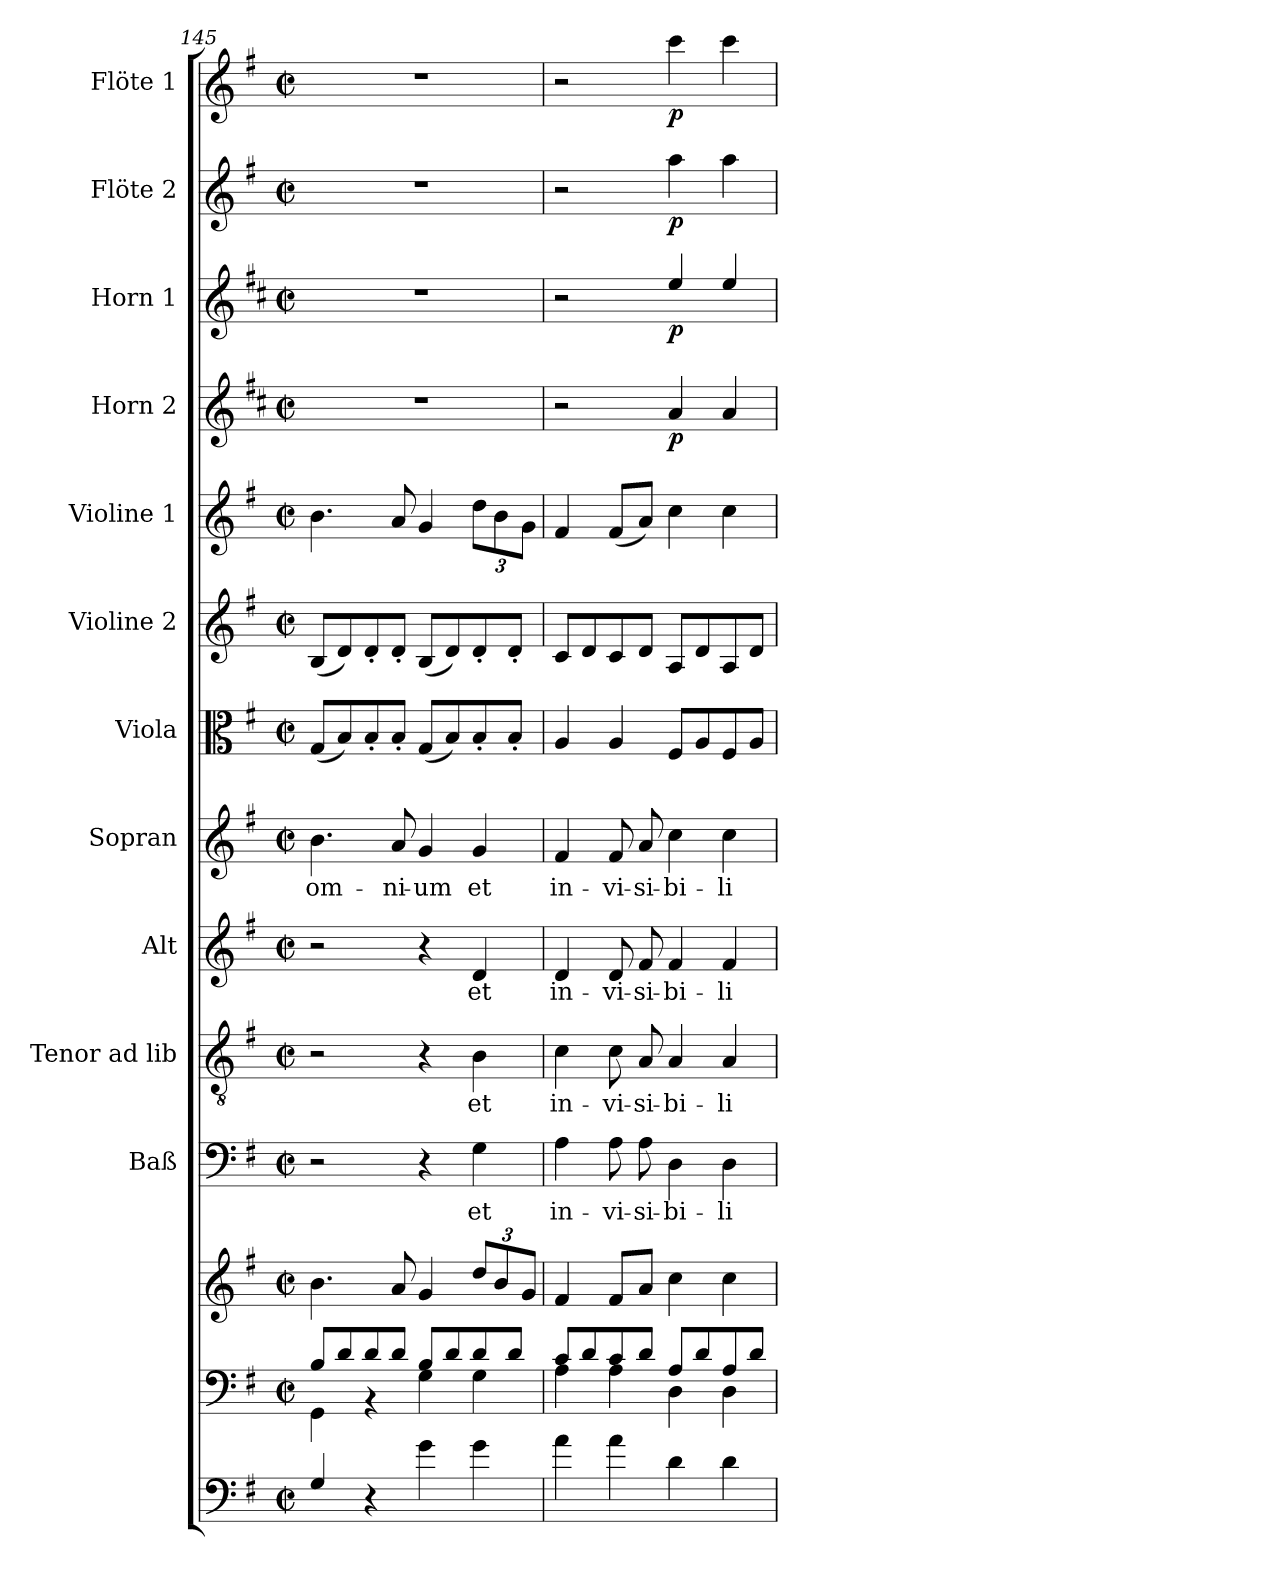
**kern	**kern	**kern	**kern	**text	**kern	**text	**kern	**text	**kern	**text	**kern	**kern	**kern	**kern	**dynam	**kern	**dynam	**kern	**dynam	**kern	**dynam
*part13	*part12	*part12	*part11	*part11	*part10	*part10	*part9	*part9	*part8	*part8	*part7	*part6	*part5	*part4	*part4	*part3	*part3	*part2	*part2	*part1	*part1
*staff14	*staff13	*staff12	*staff11	*staff11	*staff10	*staff10	*staff9	*staff9	*staff8	*staff8	*staff7	*staff6	*staff5	*staff4	*staff4	*staff3	*staff3	*staff2	*staff2	*staff1	*staff1
*	*	*	*I"Baß	*	*I"Tenor ad lib	*	*I"Alt	*	*I"Sopran	*	*I"Viola	*I"Violine 2	*I"Violine 1	*I"Horn 2	*	*I"Horn 1	*	*I"Flöte 2	*	*I"Flöte 1	*
*	*	*	*I'Baß	*	*I'Ten	*	*I'Alt	*	*I'Sop	*	*I'Vla.	*I'Vln. 2	*I'Vln. 1	*I'Hrn. 2	*	*I'Hrn. 1	*	*I'Fl. 2	*	*I'Fl. 1	*
!!LO:PB:g=z
*clefF4	*clefF4	*clefG2	*clefF4	*	*clefGv2	*	*clefG2	*	*clefG2	*	*clefC3	*clefG2	*clefG2	*clefG2	*	*clefG2	*	*clefG2	*	*clefG2	*
*ITrd7c12	*	*	*	*	*	*	*	*	*	*	*	*	*	*ITrd4c7	*	*ITrd4c7	*	*	*	*	*
*k[f#]	*k[f#]	*k[f#]	*k[f#]	*	*k[f#]	*	*k[f#]	*	*k[f#]	*	*k[f#]	*k[f#]	*k[f#]	*k[f#]	*	*k[f#]	*	*k[f#]	*	*k[f#]	*
*G:	*G:	*G:	*G:	*	*G:	*	*G:	*	*G:	*	*G:	*G:	*G:	*G:	*	*G:	*	*G:	*	*G:	*
*M2/2	*M2/2	*M2/2	*M2/2	*	*M2/2	*	*M2/2	*	*M2/2	*	*M2/2	*M2/2	*M2/2	*M2/2	*	*M2/2	*	*M2/2	*	*M2/2	*
*met(c|)	*met(c|)	*met(c|)	*met(c|)	*	*met(c|)	*	*met(c|)	*	*met(c|)	*	*met(c|)	*met(c|)	*met(c|)	*met(c|)	*	*met(c|)	*	*met(c|)	*	*met(c|)	*
=145	=145	=145	=145	=145	=145	=145	=145	=145	=145	=145	=145	=145	=145	=145	=145	=145	=145	=145	=145	=145	=145
*	*^	*	*	*	*	*	*	*	*	*	*	*	*	*	*	*	*	*	*	*	*
!	!	!	!	!	!	!	!	!	!	!	!LO:LY:b	!	!	!	!	!	!	!	!	!	!	!
4GG/	8B/L	4GG\	4.b\	2r	.	2r	.	2r	.	4.b\	om-	(<8G/L	(<8B/L	4.b\	1r	.	1r	.	1r	.	1r	.
.	8d/	.	.	.	.	.	.	.	.	.	.	8B/)	8d/)	.	.	.	.	.	.	.	.	.
4r	8d/	4r	.	.	.	.	.	.	.	.	.	8B'</	8d'</	.	.	.	.	.	.	.	.	.
!	!	!	!	!	!	!	!	!	!	!	!LO:LY:b	!	!	!	!	!	!	!	!	!	!	!
.	8d/J	.	8a/	.	.	.	.	.	.	8a/	-ni-	8B'</J	8d'</J	8a/	.	.	.	.	.	.	.	.
!	!	!	!	!	!	!	!	!	!	!	!LO:LY:b	!	!	!	!	!	!	!	!	!	!	!
4G\	8B/L	4G\	4g/	4r	.	4r	.	4r	.	4g/	-um	(<8G/L	(<8B/L	4g/	.	.	.	.	.	.	.	.
.	8d/	.	.	.	.	.	.	.	.	.	.	8B/)	8d/)	.	.	.	.	.	.	.	.	.
!	!	!	!	!	!LO:LY:b	!	!LO:LY:b	!	!LO:LY:b	!	!LO:LY:b	!	!	!	!	!	!	!	!	!	!	!
4G\	8d/	4G\	12dd/L	4G\	et	4B\	et	4d/	et	4g/	et	8B'</	8d'</	12dd\L	.	.	.	.	.	.	.	.
.	.	.	12b/	.	.	.	.	.	.	.	.	.	.	12b\	.	.	.	.	.	.	.	.
.	8d/J	.	.	.	.	.	.	.	.	.	.	8B'</J	8d'</J	.	.	.	.	.	.	.	.	.
.	.	.	12g/J	.	.	.	.	.	.	.	.	.	.	12g\J	.	.	.	.	.	.	.	.
=146	=146	=146	=146	=146	=146	=146	=146	=146	=146	=146	=146	=146	=146	=146	=146	=146	=146	=146	=146	=146	=146	=146
!	!	!	!	!	!LO:LY:b	!	!LO:LY:b	!	!LO:LY:b	!	!LO:LY:b	!	!	!	!	!	!	!	!	!	!	!
4A\	8c/L	4A\	4f#/	4A\	in-	4c\	in-	4d/	in-	4f#/	in-	4A/	8c/L	4f#/	2r	.	2r	.	2r	.	2r	.
.	8d/	.	.	.	.	.	.	.	.	.	.	.	8d/	.	.	.	.	.	.	.	.	.
!	!	!	!	!	!LO:LY:b	!	!LO:LY:b	!	!LO:LY:b	!	!LO:LY:b	!	!	!	!	!	!	!	!	!	!	!
4A\	8c/	4A\	8f#/L	8A\	-vi-	8c\	-vi-	8d/	-vi-	8f#/	-vi-	4A/	8c/	(<8f#/L	.	.	.	.	.	.	.	.
!	!	!	!	!	!LO:LY:b	!	!LO:LY:b	!	!LO:LY:b	!	!LO:LY:b	!	!	!	!	!	!	!	!	!	!	!
.	8d/J	.	8a/J	8A\	-si-	8A/	-si-	8f#/	-si-	8a/	-si-	.	8d/J	8a/J)	.	.	.	.	.	.	.	.
!	!	!	!	!	!LO:LY:b	!	!LO:LY:b	!	!LO:LY:b	!	!LO:LY:b	!	!	!	!	!LO:DY:b	!	!LO:DY:b	!	!LO:DY:b	!	!LO:DY:b
4D\	8A/L	4D\	4cc\	4D\	-bi-	4A/	-bi-	4f#/	-bi-	4cc\	-bi-	8F#/L	8A/L	4cc\	4d/	p	4a/	p	4aa\	p	4ccc\	p
.	8d/	.	.	.	.	.	.	.	.	.	.	8A/	8d/	.	.	.	.	.	.	.	.	.
!	!	!	!	!	!LO:LY:b	!	!LO:LY:b	!	!LO:LY:b	!	!LO:LY:b	!	!	!	!	!	!	!	!	!	!	!
4D\	8A/	4D\	4cc\	4D\	-li-	4A/	-li-	4f#/	-li-	4cc\	-li-	8F#/	8A/	4cc\	4d/	.	4a/	.	4aa\	.	4ccc\	.
.	8d/J	.	.	.	.	.	.	.	.	.	.	8A/J	8d/J	.	.	.	.	.	.	.	.	.
*	*v	*v	*	*	*	*	*	*	*	*	*	*	*	*	*	*	*	*	*	*	*	*
=	=	=	=	=	=	=	=	=	=	=	=	=	=	=	=	=	=	=	=	=	=
*-	*-	*-	*-	*-	*-	*-	*-	*-	*-	*-	*-	*-	*-	*-	*-	*-	*-	*-	*-	*-	*-
